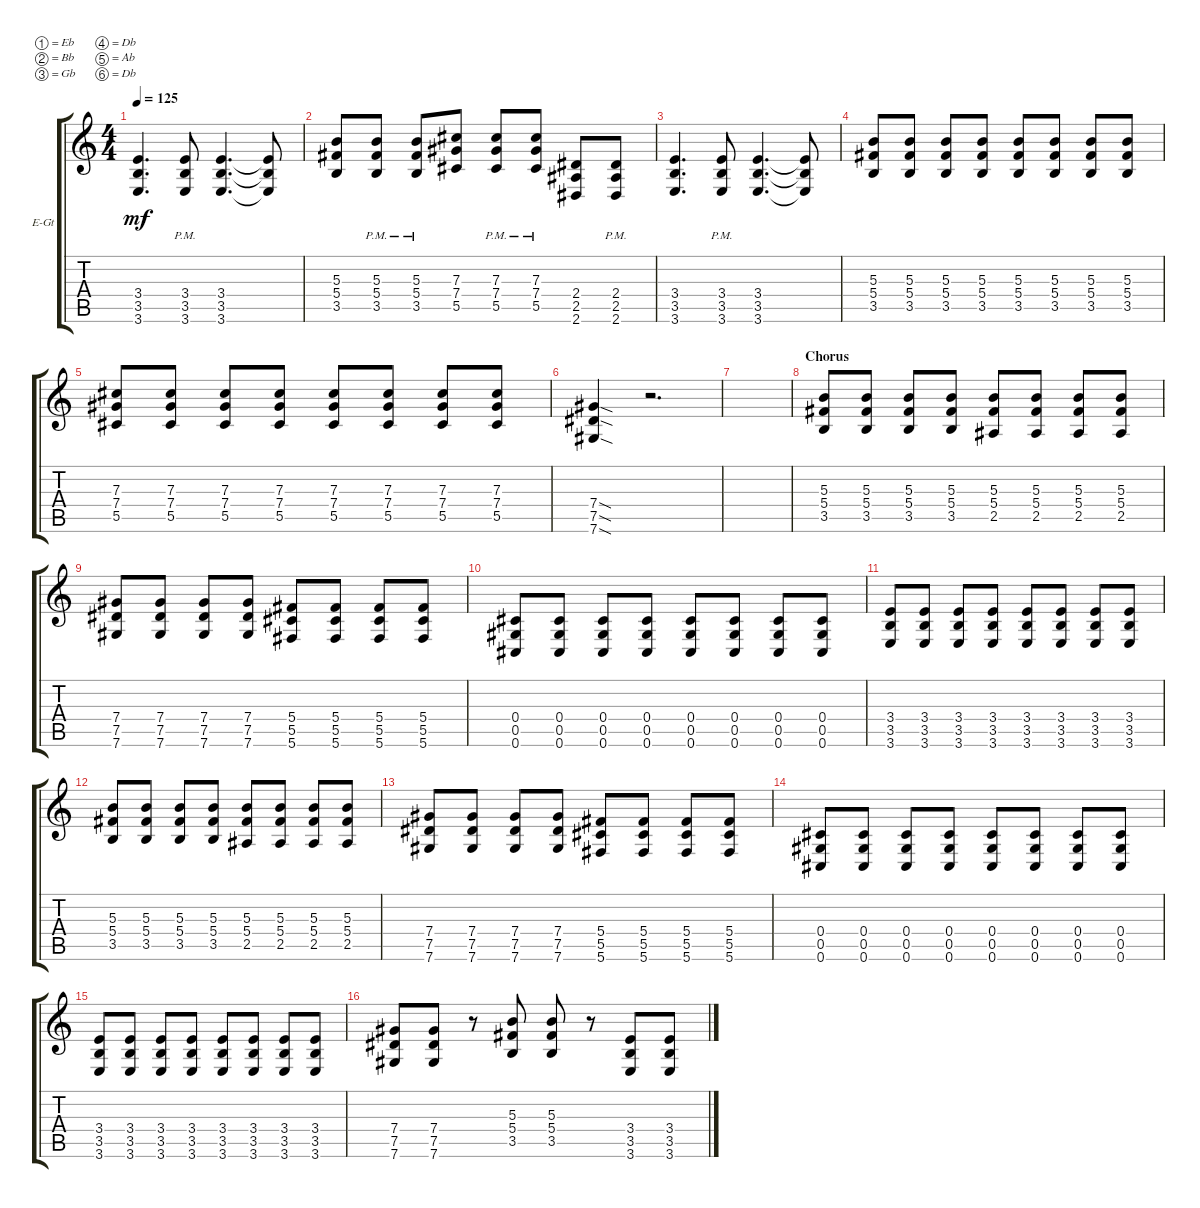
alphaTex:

\defaultSystemsLayout 4
\bracketExtendMode groupsimilarinstruments
\firstSystemTrackNameOrientation horizontal
\otherSystemsTrackNameOrientation horizontal
\track ("Guitar 1 (Drive)" "E-Gt") {instrument overdrivenguitar}
\staff {score tabs}
\tuning (Eb4 Bb3 Gb3 Db3 Ab2 Db2)
\ts (4 4)
\tempo 125
\clef g2
\ks c
(3.6 3.5 3.4).4{d dy mf} (3.6{pm} 3.5{pm} 3.4{pm}).8 (3.4 3.5 3.6).4{d} (3.6{t} 3.5{t} 3.4{t}).8 |
(3.5 5.4 5.3).8 (3.5{pm} 5.4{pm} 5.3{pm}).8 (3.5{pm} 5.4{pm} 5.3{pm}).8 (5.5 7.4 7.3).8 (5.5{pm} 7.3{pm} 7.4{pm}).8 (5.5{pm} 7.4{pm} 7.3{pm}).8 (2.6 2.5 2.4).8 (2.6{pm} 2.5{pm} 2.4{pm}).8 |
(3.6 3.5 3.4).4{d} (3.6{pm} 3.5{pm} 3.4{pm}).8 (3.4 3.5 3.6).4{d} (3.6{t} 3.5{t} 3.4{t}).8 |
(3.5 5.4 5.3).8 (3.5 5.4 5.3).8 (3.5 5.4 5.3).8 (3.5 5.4 5.3).8 (3.5 5.4 5.3).8 (3.5 5.4 5.3).8 (3.5 5.4 5.3).8 (3.5 5.4 5.3).8 |
(5.5 7.3 7.4).8 (5.5 7.4 7.3).8 (5.5 7.4 7.3).8 (5.5 7.4 7.3).8 (5.5 7.4 7.3).8 (5.5 7.4 7.3).8 (5.5 7.4 7.3).8 (5.5 7.4 7.3).8 |
(7.6{sod} 7.5{sod} 7.4{sod}).4 r.2{d} |
|
\section ("" "Chorus")
(3.5 5.4 5.3).8 (3.5 5.4 5.3).8 (3.5 5.4 5.3).8 (3.5 5.4 5.3).8 (2.5 5.4 5.3).8 (2.5 5.4 5.3).8 (2.5 5.4 5.3).8 (2.5 5.4 5.3).8 |
(7.6 7.5 7.4).8 (7.6 7.5 7.4).8 (7.6 7.5 7.4).8 (7.6 7.5 7.4).8 (5.6 5.5 5.4).8 (5.6 5.5 5.4).8 (5.6 5.5 5.4).8 (5.6 5.5 5.4).8 |
(0.6 0.4 0.5).8 (0.6 0.4 0.5).8 (0.6 0.4 0.5).8 (0.6 0.4 0.5).8 (0.6 0.4 0.5).8 (0.6 0.4 0.5).8 (0.6 0.4 0.5).8 (0.6 0.4 0.5).8 |
(3.6 3.5 3.4).8 (3.6 3.5 3.4).8 (3.6 3.5 3.4).8 (3.6 3.5 3.4).8 (3.6 3.5 3.4).8 (3.6 3.5 3.4).8 (3.6 3.5 3.4).8 (3.6 3.5 3.4).8 |
(3.5 5.4 5.3).8 (3.5 5.4 5.3).8 (3.5 5.4 5.3).8 (3.5 5.4 5.3).8 (2.5 5.4 5.3).8 (2.5 5.4 5.3).8 (2.5 5.4 5.3).8 (2.5 5.4 5.3).8 |
(7.6 7.5 7.4).8 (7.6 7.5 7.4).8 (7.6 7.5 7.4).8 (7.6 7.5 7.4).8 (5.6 5.5 5.4).8 (5.6 5.5 5.4).8 (5.6 5.5 5.4).8 (5.6 5.5 5.4).8 |
(0.6 0.4 0.5).8 (0.6 0.4 0.5).8 (0.6 0.4 0.5).8 (0.6 0.4 0.5).8 (0.6 0.4 0.5).8 (0.6 0.4 0.5).8 (0.6 0.4 0.5).8 (0.6 0.4 0.5).8 |
(3.6 3.5 3.4).8 (3.6 3.5 3.4).8 (3.6 3.5 3.4).8 (3.6 3.5 3.4).8 (3.6 3.5 3.4).8 (3.6 3.5 3.4).8 (3.6 3.5 3.4).8 (3.6 3.5 3.4).8 |
(7.6 7.5 7.4).8 (7.6 7.5 7.4).8 r.8 (3.5 5.4 5.3).8 (5.3 5.4 3.5).8 r.8 (3.6 3.5 3.4).8 (3.6 3.5 3.4).8
